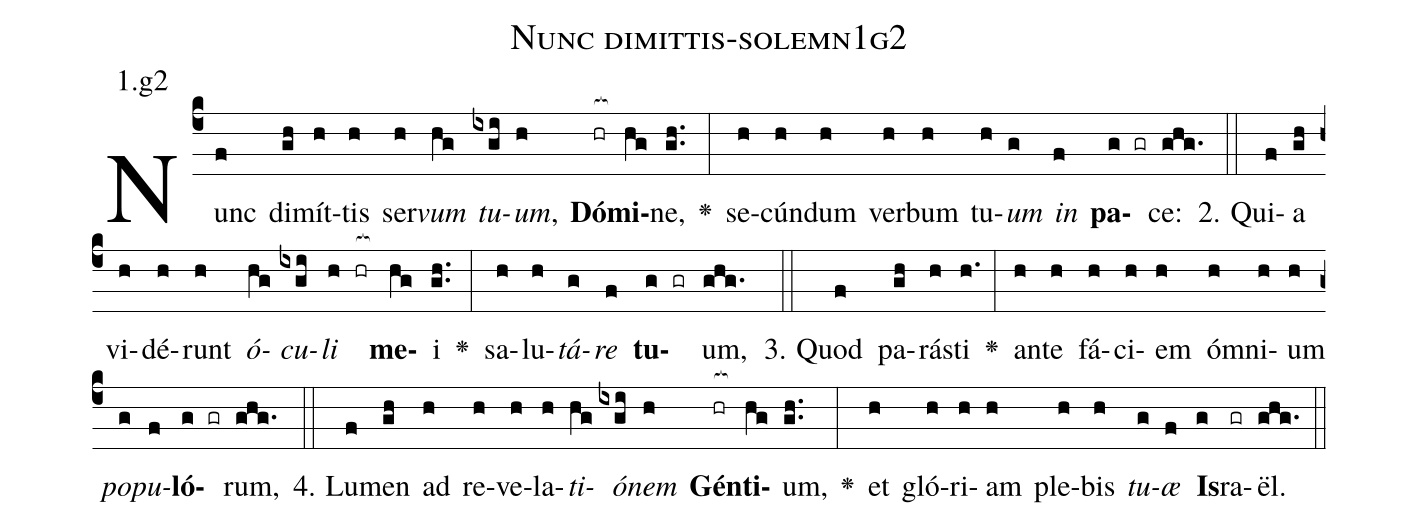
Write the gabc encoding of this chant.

name: Nunc dimittis-solemn1g2;
annotation: 1.g2;
%%
(c4)Nunc(f) di(gh)mít(h)tis(h) ser(h)<i>vum</i>(hg) <i>tu</i>(ixgi)<i>um</i>,(h) <b>Dó</b>(hr[ocb:1{])<b>mi</b>(hg[ocb:0}])ne,(gh..) <v>\greheightstar</v>(:) se(h)cún(h)dum(h) ver(h)bum(h) tu(h)<i>um</i>(g) <i>in</i>(f) <b>pa</b>(g gr)ce:(ghg.) (::)
2. Qui(f)a(gh) vi(h)dé(h)runt(h) <i>ó</i>(hg)<i>cu</i>(ixgi)<i>li</i>(h hr[ocb:1{]) <b>me</b>(hg[ocb:0}])i(gh..) <v>\greheightstar</v>(:) sa(h)lu(h)<i>tá</i>(g)<i>re</i>(f) <b>tu</b>(g gr)um,(ghg.) (::)
3. Quod(f) pa(gh)rás(h)ti(h.) <v>\greheightstar</v>(:) an(h)te(h) fá(h)ci(h)em(h) óm(h)ni(h)um(h) <i>po</i>(g)<i>pu</i>(f)<b>ló</b>(g gr)rum,(ghg.) (::)
4. Lu(f)men(gh) ad(h) re(h)ve(h)la(h)<i>ti</i>(hg)<i>ó</i>(ixgi)<i>nem</i>(h) <b>Gén</b>(hr[ocb:1{])<b>ti</b>(hg[ocb:0}])um,(gh..) <v>\greheightstar</v>(:) et(h) gló(h)ri(h)am(h) ple(h)bis(h) <i>tu</i>(g)<i>æ</i>(f) <b>Is</b>(g)ra(gr)ël.(ghg.) (::)
